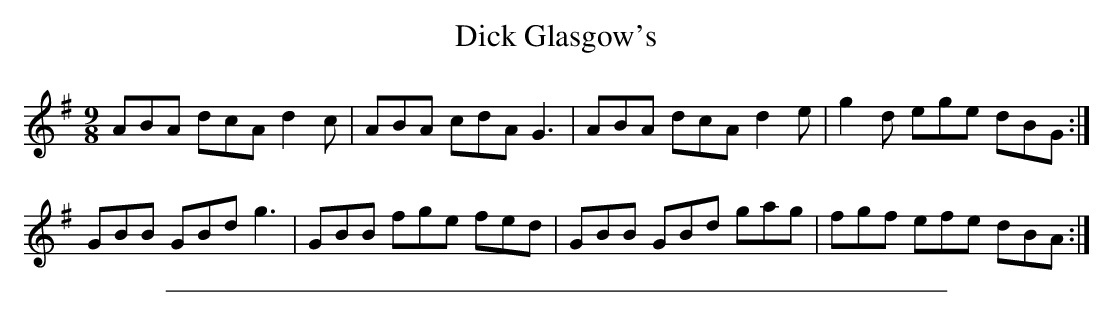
X:1
T: Dick Glasgow's
M:9/8
L:1/8
K:G
ABA dcA d2c | ABA cdA G3 | ABA dcA d2e | g2d ege dBG :|
GBB GBd g3 | GBB fge fed | GBB GBd gag | fgf efe dBA :|
